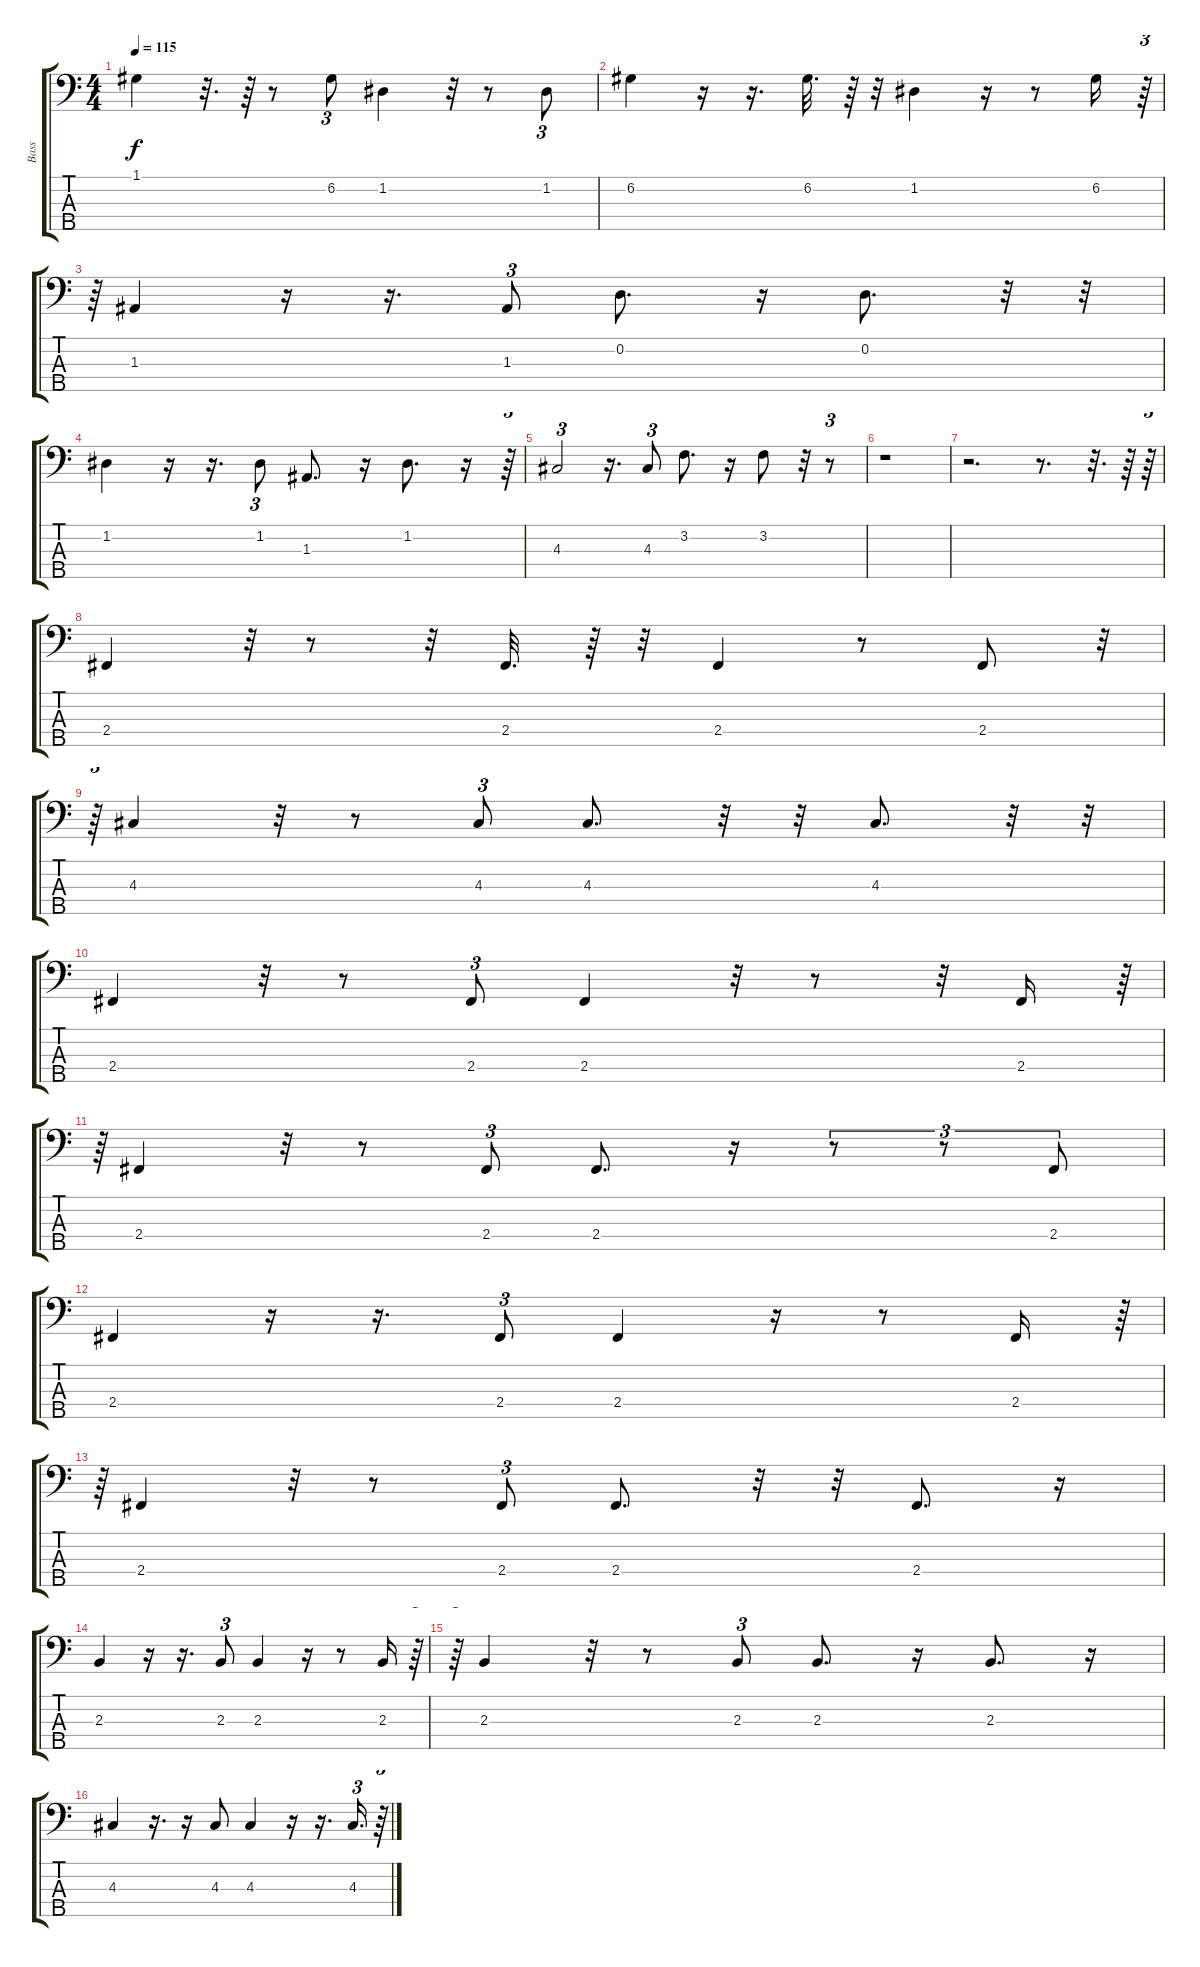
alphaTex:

\track ("Bass" "Bass") {instrument electricbassfinger}
\staff {score tabs}
\tuning (G2 D2 A1 E1 B0) {hide}
\ts (4 4)
\tempo 115
\clef f4
\ks c
1.1.4{dy f} r.32{d} r.64 r.8 6.2.8{tu (3 2)} 1.2.4 r.32 r.8 1.2.8{tu (3 2)} |
6.2.4 r.16 r.16{d} 6.2.32{d} r.64 r.32 1.2.4 r.16 r.8 6.2.16 r.64{tu (3 2)} |
r.64{tu (3 2)} 1.3.4 r.16 r.16{d} 1.3.8{tu (3 2)} 0.2.8{d} r.16 0.2.8{d} r.32 r.32 |
1.2.4 r.16 r.16{d} 1.2.8{tu (3 2)} 1.3.8{d} r.16 1.2.8{d} r.16 r.64{tu (3 2)} |
4.3.2{tu (3 2)} r.16{d} 4.3.8{tu (3 2)} 3.2.8{d} r.16 3.2.8 r.32 r.8{tu (3 2)} |
r.1 |
r.2{d} r.8{d} r.32{d} r.64 r.64{tu (3 2) balance 8} |
2.4.4 r.32{tu (3 2)} r.8 r.32 2.4.32{d} r.64 r.32 2.4.4 r.8 2.4.8 r.32{tu (3 2)} |
r.64{tu (3 2)} 4.3.4 r.32 r.8 4.3.8{tu (3 2)} 4.3.8{d} r.32 r.32 4.3.8{d} r.32 r.32 |
2.4.4 r.32 r.8 2.4.8{tu (3 2)} 2.4.4 r.32 r.8 r.32 2.4.16 r.64{tu (3 2)} |
r.64{tu (3 2)} 2.4.4 r.32 r.8 2.4.8{tu (3 2)} 2.4.8{d} r.16 r.8{tu (3 2)} r.8{tu (3 2)} 2.4.8{tu (3 2)} |
2.4.4 r.16 r.16{d} 2.4.8{tu (3 2)} 2.4.4 r.16 r.8 2.4.16 r.64{tu (3 2)} |
r.64{tu (3 2)} 2.4.4 r.32 r.8 2.4.8{tu (3 2)} 2.4.8{d} r.32 r.32 2.4.8{d} r.16 |
2.3.4 r.16 r.16{d} 2.3.8{tu (3 2)} 2.3.4 r.16 r.8 2.3.16 r.64{tu (3 2)} |
r.64{tu (3 2)} 2.3.4 r.32 r.8 2.3.8{tu (3 2)} 2.3.8{d} r.16 2.3.8{d} r.16 |
4.3.4 r.16{d} r.16 4.3.8 4.3.4 r.16 r.16{d} 4.3.16{d tu (3 2)} r.64{tu (3 2)}
